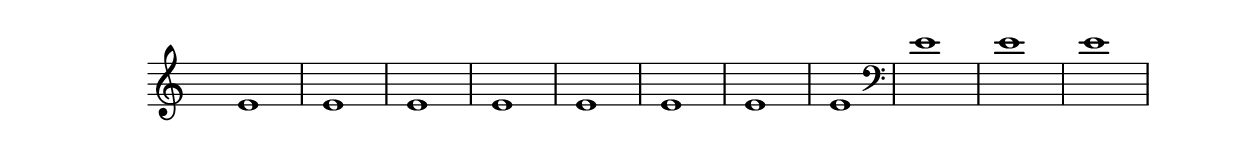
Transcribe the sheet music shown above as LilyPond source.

\version "2.14.2"

%%\header { texidoc="1 - Nota Nova"}

\relative c' {
  \override Staff.TimeSignature #'transparent = ##t
  \override Score.BarNumber #'transparent = ##t
  \override Score.RehearsalMark #'font-size = #-2

  %% CLARINETE
  \tag #'cl {
    e1
  }
  %% FLAUTA
  \tag #'fl {
    e
  }
  %% OBOÉ
  \tag #'ob {
    e
  }
  %% SAX ALTO
  \tag #'saxa {
    e
  }
  %% SAX TENOR
  \tag #'saxt {
    e  
  }
  %% SAX GENES
  \tag #'saxg {
    e
  }
  %% TROMPETE
  \tag #'tpt {
    e  
  }
  %% TROMPA
  \tag #'tpa {
    e
  }
  %% TROMBONE

  \tag #'tbn {
    \clef bass
    e
  }
  %% TUBA MIB
  \tag #'tbamib {
    \clef bass
    e
  }
  %% TUBA SIB
  \tag #'tbasib {
    \clef bass
    e
  }

  %% END DOCUMENT
}
